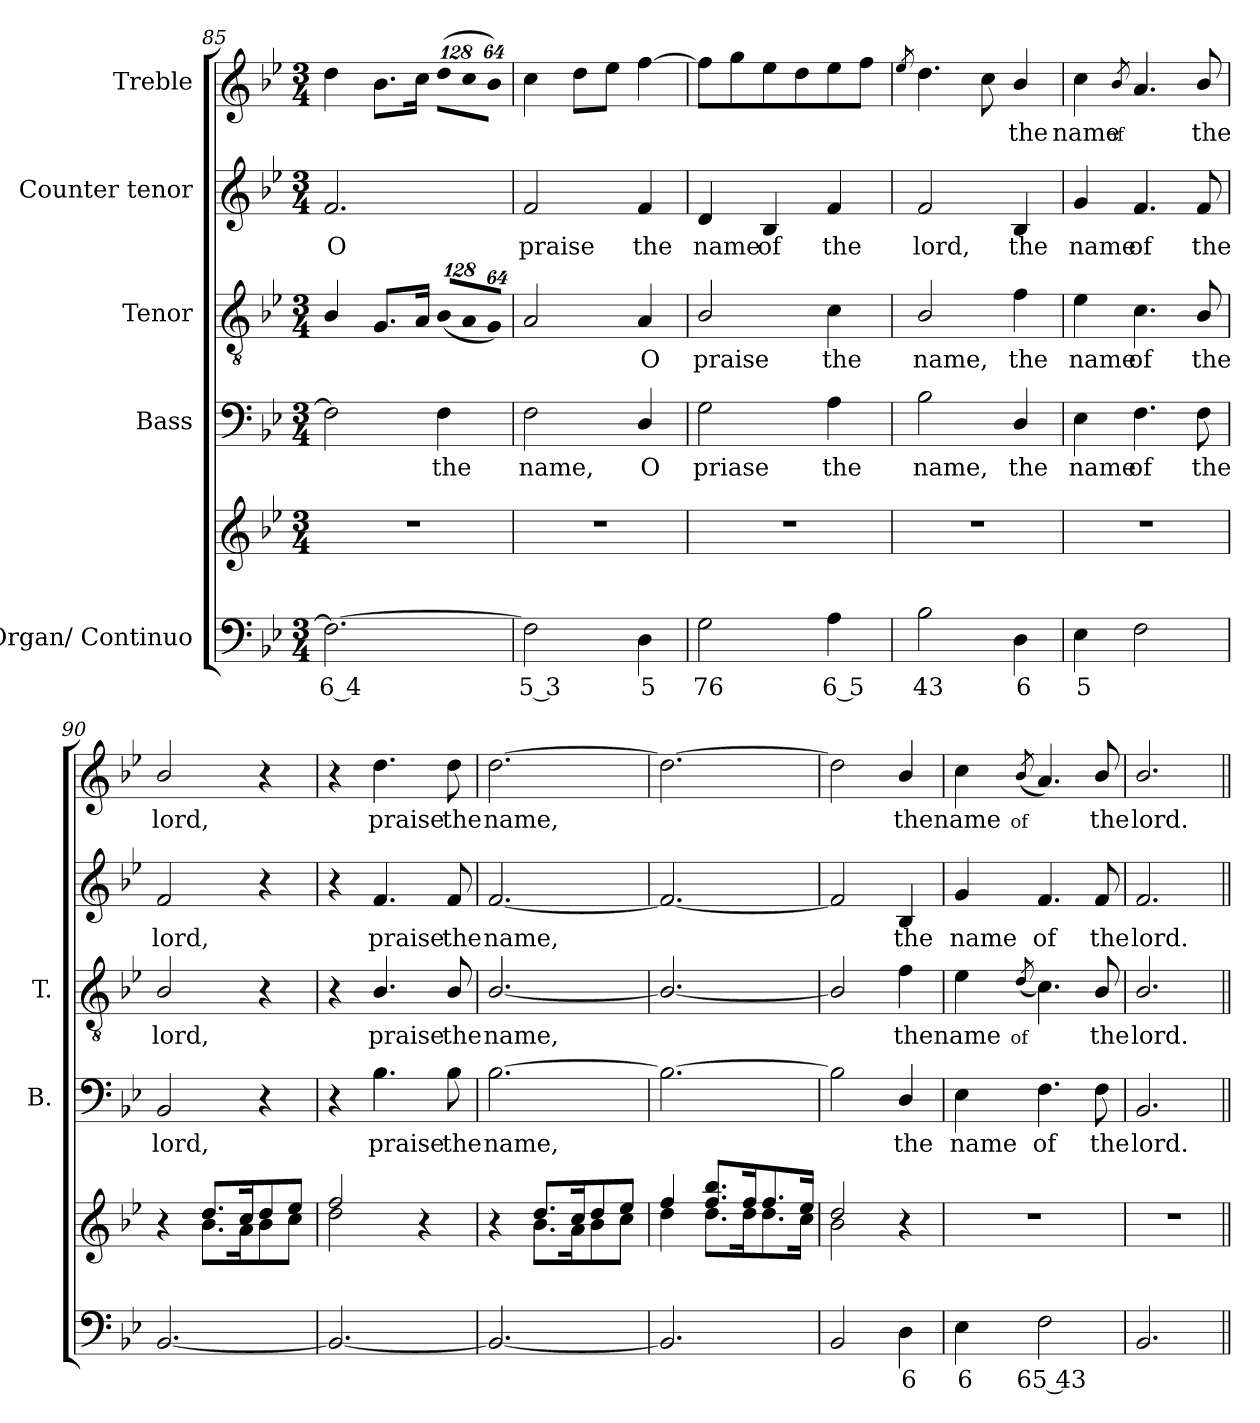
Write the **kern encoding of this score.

**kern	**text	**kern	**kern	**text	**kern	**text	**kern	**text	**kern	**text
*part5	*part5	*part5	*part4	*part4	*part3	*part3	*part2	*part2	*part1	*part1
*staff6	*staff6	*staff5	*staff4	*staff4	*staff3	*staff3	*staff2	*staff2	*staff1	*staff1
*I"Organ/ Continuo	*	*	*I"Bass	*	*I"Tenor	*	*I"Counter tenor	*	*I"Treble	*
*	*	*	*I'B.	*	*I'T.	*	*	*	*	*
*clefF4	*	*clefG2	*clefF4	*	*clefGv2	*	*clefG2	*	*clefG2	*
*	*	*	*	*	*ITrd7c12	*	*	*	*	*
*k[b-e-]	*	*k[b-e-]	*k[b-e-]	*	*k[b-e-]	*	*k[b-e-]	*	*k[b-e-]	*
*B-:	*	*B-:	*B-:	*	*B-:	*	*B-:	*	*B-:	*
*M3/4	*	*M3/4	*M3/4	*	*M3/4	*	*M3/4	*	*M3/4	*
=85	=85	=85	=85	=85	=85	=85	=85	=85	=85	=85
!	!LO:LY:b:color=#000000	!LO:N:vis=1	!	!	!	!	!	!	!	!
!	!	!	!	!	!	!	!	!LO:LY:b:color=#000000	!	!
2.Fi\_	6 4	2.r	2Fi\]	.	4BB-i/	.	2.fi/	O	4ddi\	.
.	.	.	.	.	8.GGi/L	.	.	.	8.b-i\L	.
.	.	.	.	.	16AAi/Jk	.	.	.	16cci\Jk	.
!	!	!	!	!LO:LY:b:color=#000000	!	!	!	!	!	!
*	*	*	*	*	*Xbrackettup	*	*	*	*	*
!	!	!	!	!	!LO:N:vis=8	!	!	!	!	!
*	*	*	*	*	*	*	*	*	*Xbrackettup	*
!	!	!	!	!	!	!	!	!	!LO:N:vis=8	!
.	.	.	4Fi\	the	(1024%85BB-i/L	.	.	.	(1024%85ddi\L	.
!	!	!	!	!	!LO:N:vis=8	!	!	!	!LO:N:vis=8	!
.	.	.	.	.	1024%85AAi/	.	.	.	1024%85cci\	.
!	!	!	!	!	!LO:N:vis=8	!	!	!	!LO:N:vis=8	!
.	.	.	.	.	512%43GGi/J)	.	.	.	512%43b-i\J)	.
=86	=86	=86	=86	=86	=86	=86	=86	=86	=86	=86
!	!LO:LY:b:color=#000000	!LO:N:vis=1	!	!	!	!	!	!	!	!
!	!	!	!	!LO:LY:b:color=#000000	!	!	!	!	!	!
!	!	!	!	!	!	!	!	!LO:LY:b:color=#000000	!	!
2Fi\]	5 3	2.r	2Fi\	name,	2AAi/	.	2fi/	praise	4cci\	.
.	.	.	.	.	.	.	.	.	8ddi\L	.
.	.	.	.	.	.	.	.	.	8ee-i\J	.
!	!LO:LY:b:color=#000000	!	!	!	!	!	!	!	!	!
!	!	!	!	!LO:LY:b:color=#000000	!	!	!	!	!	!
!	!	!	!	!	!	!LO:LY:b:color=#000000	!	!	!	!
!	!	!	!	!	!	!	!	!LO:LY:b:color=#000000	!	!
4Di\	5	.	4Di/	O	4AAi/	O	4fi/	the	[4ffi\	.
=87	=87	=87	=87	=87	=87	=87	=87	=87	=87	=87
!	!LO:LY:b:color=#000000	!LO:N:vis=1	!	!	!	!	!	!	!	!
!	!	!	!	!LO:LY:b:color=#000000	!	!	!	!	!	!
!	!	!	!	!	!	!LO:LY:b:color=#000000	!	!	!	!
!	!	!	!	!	!	!	!	!LO:LY:b:color=#000000	!	!
2Gi\	76	2.r	2Gi\	priase	2BB-i/	praise	4di/	name	8ffi\L]	.
.	.	.	.	.	.	.	.	.	8ggi\	.
!	!	!	!	!	!	!	!	!LO:LY:b:color=#000000	!	!
.	.	.	.	.	.	.	4B-i/	of	8ee-i\	.
.	.	.	.	.	.	.	.	.	8ddi\	.
!	!LO:LY:b:color=#000000	!	!	!	!	!	!	!	!	!
!	!	!	!	!LO:LY:b:color=#000000	!	!	!	!	!	!
!	!	!	!	!	!	!LO:LY:b:color=#000000	!	!	!	!
!	!	!	!	!	!	!	!	!LO:LY:b:color=#000000	!	!
4Ai\	6 5	.	4Ai\	the	4Ci\	the	4fi/	the	8ee-i\	.
.	.	.	.	.	.	.	.	.	8ffi\J	.
=88	=88	=88	=88	=88	=88	=88	=88	=88	=88	=88
.	.	.	.	.	.	.	.	.	8qee-i/	.
!	!LO:LY:b:color=#000000	!LO:N:vis=1	!	!	!	!	!	!	!	!
!	!	!	!	!LO:LY:b:color=#000000	!	!	!	!	!	!
!	!	!	!	!	!	!LO:LY:b:color=#000000	!	!	!	!
!	!	!	!	!	!	!	!	!LO:LY:b:color=#000000	!	!
2B-i\	43	2.r	2B-i\	name,	2BB-i/	name,	2fi/	lord,	4.ddi\	.
.	.	.	.	.	.	.	.	.	8cci\	.
!	!LO:LY:b:color=#000000	!	!	!	!	!	!	!	!	!
!	!	!	!	!LO:LY:b:color=#000000	!	!	!	!	!	!
!	!	!	!	!	!	!LO:LY:b:color=#000000	!	!	!	!
!	!	!	!	!	!	!	!	!LO:LY:b:color=#000000	!	!
!	!	!	!	!	!	!	!	!	!	!LO:LY:b:color=#000000
4Di\	6	.	4Di/	the	4Fi\	the	4B-i/	the	4b-i/	the
=89	=89	=89	=89	=89	=89	=89	=89	=89	=89	=89
!	!LO:LY:b:color=#000000	!LO:N:vis=1	!	!	!	!	!	!	!	!
!	!	!	!	!LO:LY:b:color=#000000	!	!	!	!	!	!
!	!	!	!	!	!	!LO:LY:b:color=#000000	!	!	!	!
!	!	!	!	!	!	!	!	!LO:LY:b:color=#000000	!	!
!	!	!	!	!	!	!	!	!	!	!LO:LY:b:color=#000000
4E-i\	5	2.r	4E-i\	name	4E-i\	name	4gi/	name	4cci\	name
!	!	!	!	!	!	!	!	!	!	!LO:LY:b:color=#000000
.	.	.	.	.	.	.	.	.	8qb-i/	of
!	!	!	!	!LO:LY:b:color=#000000	!	!	!	!	!	!
!	!	!	!	!	!	!LO:LY:b:color=#000000	!	!	!	!
!	!	!	!	!	!	!	!	!LO:LY:b:color=#000000	!	!
2Fi\	.	.	4.Fi\	of	4.Ci\	of	4.fi/	of	4.ai/	.
!	!	!	!	!LO:LY:b:color=#000000	!	!	!	!	!	!
!	!	!	!	!	!	!LO:LY:b:color=#000000	!	!	!	!
!	!	!	!	!	!	!	!	!LO:LY:b:color=#000000	!	!
!	!	!	!	!	!	!	!	!	!	!LO:LY:b:color=#000000
.	.	.	8Fi\	the	8BB-i/	the	8fi/	the	8b-i/	the
=90	=90	=90	=90	=90	=90	=90	=90	=90	=90	=90
*	*	*^	*	*	*	*	*	*	*	*
!	!	!	!	!	!LO:LY:b:color=#000000	!	!	!	!	!	!
!	!	!	!	!	!	!	!LO:LY:b:color=#000000	!	!	!	!
!	!	!	!	!	!	!	!	!	!LO:LY:b:color=#000000	!	!
!	!	!	!	!	!	!	!	!	!	!	!LO:LY:b:color=#000000
[2.BB-i/	.	4r	4ryy	2BB-i/	lord,	2BB-i/	lord,	2fi/	lord,	2b-i/	lord,
.	.	8.ddi/L	8.b-i\L	.	.	.	.	.	.	.	.
.	.	16cci/k	16ai\k	.	.	.	.	.	.	.	.
.	.	8ddi/	8b-i\	4r	.	4r	.	4r	.	4r	.
.	.	8ee-i/J	8cci\J	.	.	.	.	.	.	.	.
!!LO:LB:g=z
=91	=91	=91	=91	=91	=91	=91	=91	=91	=91	=91	=91
2.BB-i/_	.	2ffi/	2ddi\	4r	.	4r	.	4r	.	4r	.
!	!	!	!	!	!LO:LY:b:color=#000000	!	!	!	!	!	!
!	!	!	!	!	!	!	!LO:LY:b:color=#000000	!	!	!	!
!	!	!	!	!	!	!	!	!	!LO:LY:b:color=#000000	!	!
!	!	!	!	!	!	!	!	!	!	!	!LO:LY:b:color=#000000
.	.	.	.	4.B-i\	praise	4.BB-i/	praise	4.fi/	praise	4.ddi\	praise
.	.	4r	4ryy	.	.	.	.	.	.	.	.
!	!	!	!	!	!LO:LY:b:color=#000000	!	!	!	!	!	!
!	!	!	!	!	!	!	!LO:LY:b:color=#000000	!	!	!	!
!	!	!	!	!	!	!	!	!	!LO:LY:b:color=#000000	!	!
!	!	!	!	!	!	!	!	!	!	!	!LO:LY:b:color=#000000
.	.	.	.	8B-i\	the	8BB-i/	the	8fi/	the	8ddi\	the
=92	=92	=92	=92	=92	=92	=92	=92	=92	=92	=92	=92
!	!	!	!	!	!LO:LY:b:color=#000000	!	!	!	!	!	!
!	!	!	!	!	!	!	!LO:LY:b:color=#000000	!	!	!	!
!	!	!	!	!	!	!	!	!	!LO:LY:b:color=#000000	!	!
!	!	!	!	!	!	!	!	!	!	!	!LO:LY:b:color=#000000
2.BB-i/_	.	4r	4ryy	[2.B-i\	name,	[2.BB-i/	name,	[2.fi/	name,	[2.ddi\	name,
.	.	8.ddi/L	8.b-i\L	.	.	.	.	.	.	.	.
.	.	16cci/k	16ai\k	.	.	.	.	.	.	.	.
.	.	8ddi/	8b-i\	.	.	.	.	.	.	.	.
.	.	8ee-i/J	8cci\J	.	.	.	.	.	.	.	.
=93	=93	=93	=93	=93	=93	=93	=93	=93	=93	=93	=93
2.BB-i/]	.	4ffi/	4ddi\	2.B-i\_	.	2.BB-i/_	.	2.fi/_	.	2.ddi\_	.
.	.	8.ffi/ 8.bb-iL	8.ddi\L	.	.	.	.	.	.	.	.
.	.	16ffi/k	16ddi\k	.	.	.	.	.	.	.	.
.	.	8.ffi/	8.ddi\	.	.	.	.	.	.	.	.
.	.	16ee-i/Jk	16cci\Jk	.	.	.	.	.	.	.	.
=94	=94	=94	=94	=94	=94	=94	=94	=94	=94	=94	=94
2BB-i/	.	2ddi/	2b-i\	2B-i\]	.	2BB-i/]	.	2fi/]	.	2ddi\]	.
!	!LO:LY:b:color=#000000	!	!	!	!	!	!	!	!	!	!
!	!	!	!	!	!LO:LY:b:color=#000000	!	!	!	!	!	!
!	!	!	!	!	!	!	!LO:LY:b:color=#000000	!	!	!	!
!	!	!	!	!	!	!	!	!	!LO:LY:b:color=#000000	!	!
!	!	!	!	!	!	!	!	!	!	!	!LO:LY:b:color=#000000
4Di\	6	4r	4ryy	4Di/	the	4Fi\	the	4B-i/	the	4b-i/	the
*	*	*v	*v	*	*	*	*	*	*	*	*
=95	=95	=95	=95	=95	=95	=95	=95	=95	=95	=95
*	*	*^	*	*	*	*	*	*	*	*
!	!LO:LY:b:color=#000000	!LO:N:vis=1	!	!	!	!	!	!	!	!	!
*	*	*v	*v	*	*	*	*	*	*	*	*
*	*	*^	*	*	*	*	*	*	*	*
!	!	!	!	!	!LO:LY:b:color=#000000	!	!	!	!	!	!
*	*	*v	*v	*	*	*	*	*	*	*	*
*	*	*^	*	*	*	*	*	*	*	*
!	!	!	!	!	!	!	!LO:LY:b:color=#000000	!	!	!	!
*	*	*v	*v	*	*	*	*	*	*	*	*
*	*	*^	*	*	*	*	*	*	*	*
!	!	!	!	!	!	!	!	!	!LO:LY:b:color=#000000	!	!
*	*	*v	*v	*	*	*	*	*	*	*	*
*	*	*^	*	*	*	*	*	*	*	*
!	!	!	!	!	!	!	!	!	!	!	!LO:LY:b:color=#000000
*	*	*v	*v	*	*	*	*	*	*	*	*
4E-i\	6	2.r	4E-i\	name	4E-i\	name	4gi/	name	4cci\	name
!	!	!	!	!	!	!	!	!	!	!LO:LY:b:color=#000000
!	!	!	!	!	!	!LO:LY:b:color=#000000	!	!	!	!
.	.	.	.	.	(8qDi/	of	.	.	(8qb-i/	of
!	!LO:LY:b:color=#000000	!	!	!	!	!	!	!	!	!
!	!	!	!	!LO:LY:b:color=#000000	!	!	!	!	!	!
!	!	!	!	!	!	!	!	!LO:LY:b:color=#000000	!	!
2Fi\	65 43	.	4.Fi\	of	4.Ci\)	.	4.fi/	of	4.ai/)	.
!	!	!	!	!LO:LY:b:color=#000000	!	!	!	!	!	!
!	!	!	!	!	!	!LO:LY:b:color=#000000	!	!	!	!
!	!	!	!	!	!	!	!	!LO:LY:b:color=#000000	!	!
!	!	!	!	!	!	!	!	!	!	!LO:LY:b:color=#000000
.	.	.	8Fi\	the	8BB-i/	the	8fi/	the	8b-i/	the
=96	=96	=96	=96	=96	=96	=96	=96	=96	=96	=96
!	!	!LO:N:vis=1	!	!	!	!	!	!	!	!
!	!	!	!	!LO:LY:b:color=#000000	!	!	!	!	!	!
!	!	!	!	!	!	!LO:LY:b:color=#000000	!	!	!	!
!	!	!	!	!	!	!	!	!LO:LY:b:color=#000000	!	!
!	!	!	!	!	!	!	!	!	!	!LO:LY:b:color=#000000
2.BB-i/	.	2.r	2.BB-i/	lord.	2.BB-i/	lord.	2.fi/	lord.	2.b-i/	lord.
=||	=||	=||	=||	=||	=||	=||	=||	=||	=||	=||
*-	*-	*-	*-	*-	*-	*-	*-	*-	*-	*-
